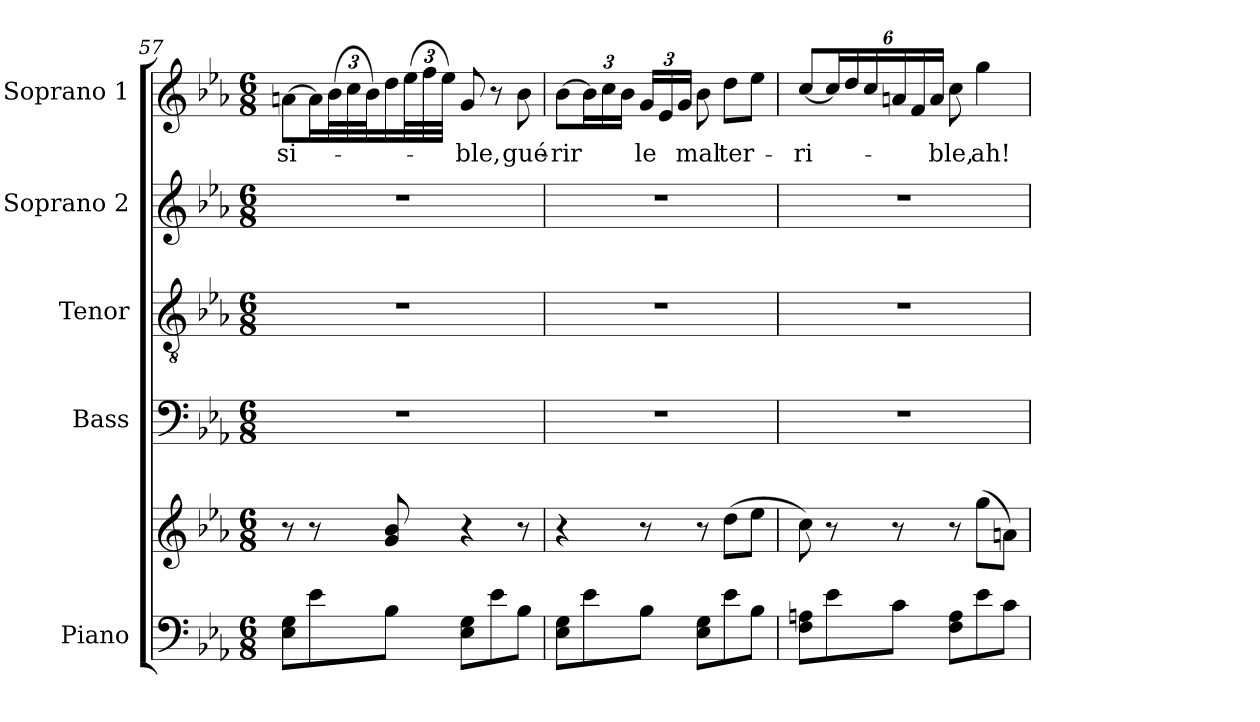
**kern	**kern	**kern	**kern	**kern	**kern	**text
*part5	*part5	*part4	*part3	*part2	*part1	*part1
*staff6	*staff5	*staff4	*staff3	*staff2	*staff1	*staff1
*I"Piano	*	*I"Bass	*I"Tenor	*I"Soprano 2	*I"Soprano 1	*
*I'Pno.	*	*I'Bas.	*I'Tén.	*I'Sop.	*	*
!!LO:PB:g=z
*clefF4	*clefG2	*clefF4	*clefGv2	*clefG2	*clefG2	*
*k[b-e-a-]	*k[b-e-a-]	*k[b-e-a-]	*k[b-e-a-]	*k[b-e-a-]	*k[b-e-a-]	*
*E-:	*E-:	*E-:	*E-:	*E-:	*E-:	*
*M6/8	*M6/8	*M6/8	*M6/8	*M6/8	*M6/8	*
=57	=57	=57	=57	=57	=57	=57
!	!	!	!	!	!	!LO:LY:b
8E-\ 8G\L	8r	2.r	2.r	2.r	[8an\L	-si-
8e-\	8r	.	.	.	16a\L]	.
*	*	*	*	*	*Xbrackettup	*
.	.	.	.	.	(>48b-\L	.
.	.	.	.	.	48cc\	.
.	.	.	.	.	48b-\J)	.
8B-\J	8g/ 8b-/	.	.	.	16dd\	.
.	.	.	.	.	(>48ee-\L	.
.	.	.	.	.	48ff\	.
.	.	.	.	.	48ee-\JJJ)	.
!	!	!	!	!	!	!LO:LY:b
8E-\ 8G\L	4r	.	.	.	8g/	-ble,
8e-\	.	.	.	.	8r	.
!	!	!	!	!	!	!LO:LY:b
8B-\J	8r	.	.	.	8b-\	gué-
=58	=58	=58	=58	=58	=58	=58
!	!	!	!	!	!	!LO:LY:b
8E-\ 8G\L	4r	2.r	2.r	2.r	[8b-\L	-rir
8e-\	.	.	.	.	24b-\L]	.
.	.	.	.	.	24cc\	.
.	.	.	.	.	24b-\JJ	.
!	!	!	!	!	!	!LO:LY:b
8B-\J	8r	.	.	.	24g/LL	le
.	.	.	.	.	24e-/	.
.	.	.	.	.	24g/JJ	.
!	!	!	!	!	!	!LO:LY:b
8E-\ 8G\L	8r	.	.	.	8b-\	mal
!	!	!	!	!	!	!LO:LY:b
8e-\	(>8dd\L	.	.	.	8dd\L	ter-
8B-\J	8ee-\J	.	.	.	8ee-\J	.
=59	=59	=59	=59	=59	=59	=59
!	!	!	!	!	!	!LO:LY:b
8F\ 8An\L	8cc\)	2.r	2.r	2.r	[8cc/L	-ri-
8e-\	8r	.	.	.	24cc/L]	.
.	.	.	.	.	24dd/	.
.	.	.	.	.	24cc/	.
8c\J	8r	.	.	.	24an/	.
.	.	.	.	.	24f/	.
.	.	.	.	.	24a/JJ	.
!	!	!	!	!	!	!LO:LY:b
8F\ 8A\L	8r	.	.	.	8cc\	-ble,
!	!	!	!	!	!	!LO:LY:b
8e-\	(>8gg\L	.	.	.	4gg\	ah!
8c\J	8an\J)	.	.	.	.	.
=	=	=	=	=	=	=
*-	*-	*-	*-	*-	*-	*-
